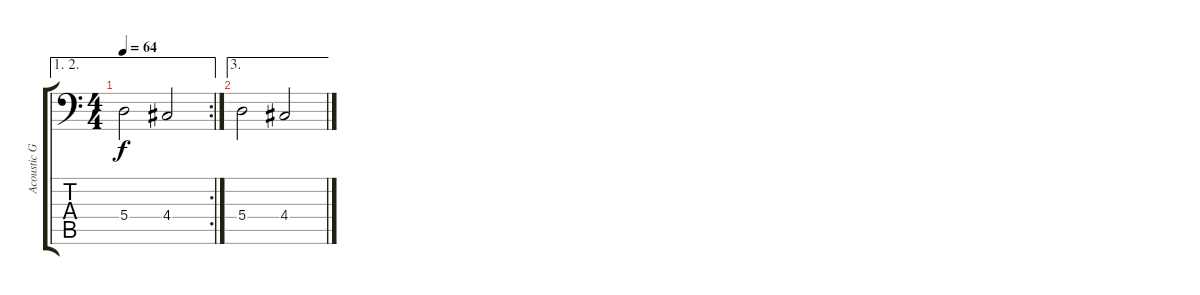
\track ("Acoustic Guitar (nylon)" "Acoustic G") {instrument acousticguitarnylon}
\staff {score tabs}
\tuning (C3 G2 D2 A1 E1 B0) {hide}
\ae (1 2)
\rc 2
\ts (4 4)
\tempo 64
\clef f4
\ks c
5.4.2{dy f} 4.4.2 |
\ae 3
5.4.2 4.4.2
